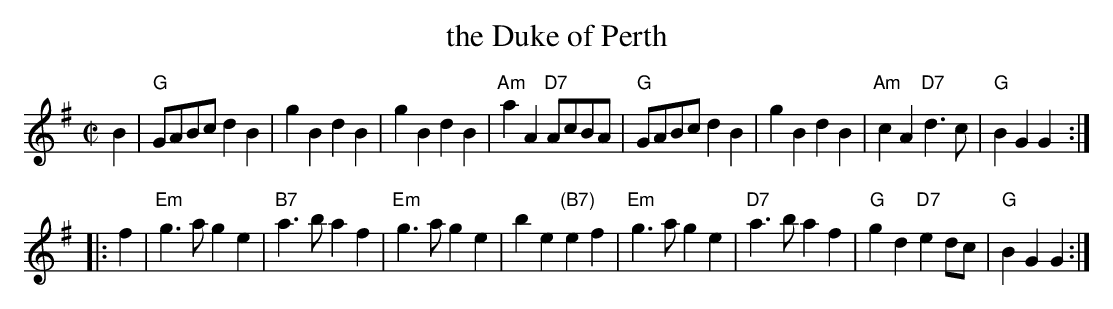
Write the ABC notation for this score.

X:1
T: the Duke of Perth
M: C|
L: 1/4
K: G
B |\
"G"G/A/B/c/ dB | gB dB | gB dB | "Am"aA "D7"A/c/B/A/ |\
"G"G/A/B/c/ dB | gB dB | "Am"cA "D7"d>c | "G"BG G :|
|: f |\
"Em"g>a ge | "B7"a>b af | "Em"g>a ge | be "(B7)"ef |\
"Em"g>a ge | "D7"a>b af | "G"gd "D7"ed/c/ | "G"BG G :|
